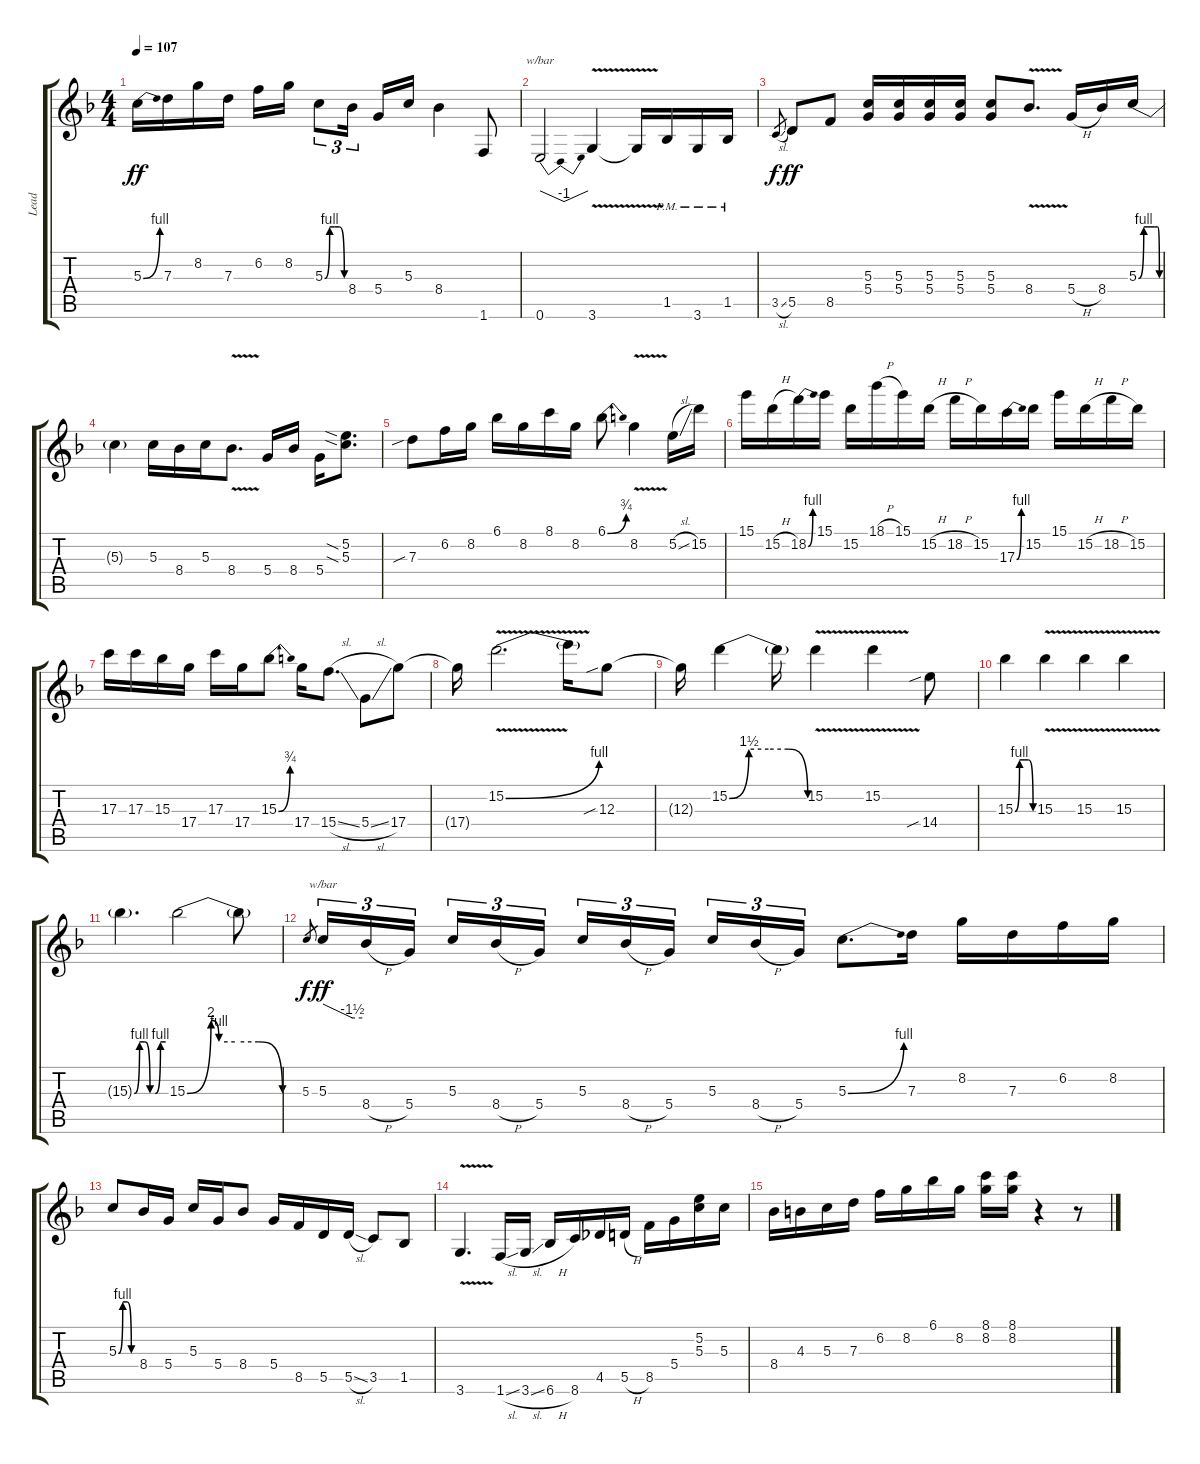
\track ("Lead" "Lead") {instrument distortionguitar}
\staff {score tabs}
\tuning (E4 B3 G3 D3 A2 E2) {hide}
\ts (4 4)
\tempo 107
\clef g2
\ks f
5.3{be (bend 0 0 60 4)}.16{dy ff} 7.3.16 8.2.16 7.3.16 6.2.16 8.2.16 5.3{be (custom 0 0 15 4 30 4 45 4 60 0)}.8{tu (3 2)} 8.4.16{tu (3 2)} 5.4.16 5.3.16 8.4.4 1.6.8 |
0.6.2{tbe (dip default 0 0 51 -4 60 0)} 3.6{v}.4 3.6{t}.16 1.5{pm}.16 3.6{pm}.16 1.5{pm}.16 |
3.5{sl}.8{gr dy f} 5.5.8{dy ff} 8.5.8 (5.3 5.4).16 (5.3 5.4).16 (5.3 5.4).16 (5.3 5.4).16 (5.3 5.4).8 8.4{v}.8{d} 5.4{h}.16 8.4.16 5.3{be (custom 0 0 15 4 30 4 45 4 55 4 60 0)}.16 |
5.3{t}.4 5.3.16 8.4.16 5.3.16 8.4{v}.8{d} 5.4.16 8.4.16 5.4.16 (5.2{sia} 5.3{sia}).8{d} |
7.3{sib}.8 6.2.16 8.2.16 6.1.16 8.2.16 8.1.16 8.2.16 6.1{be (bend 0 0 60 3)}.8 8.2{v}.4 5.2{sl}.16 15.2.16 |
15.1.16 15.2{h}.16 18.2{be (bend 0 0 60 4)}.16 15.1.16 15.2.16 18.1{h}.16 15.1.16 15.2{h}.16 18.2{h}.16 15.2.16 17.3{be (bend 0 0 60 4)}.16 15.2.16 15.1.16 15.2{h}.16 18.2{h}.16 15.2.16 |
17.3.16 17.3.16 15.3.16 17.4.16 17.3.16 17.4.16 15.3{be (bend 0 0 60 3)}.8 17.4.16 15.4{sl}.8{d} 5.4{sl}.8 17.4.8 |
17.4{t}.16 15.2{be (bend 0 0 60 4) v}.2{d} 15.2{t}.16 12.3{sib}.8 |
12.3{t}.16 15.2{be (custom 0 0 15 6 30 6 45 6 60 0)}.4 15.2{t}.16 15.2{v}.4 15.2{v}.4 14.4{sib}.8 |
15.3{be (custom 0 0 15 4 30 4 45 4 60 0)}.4 15.3{v}.4 15.3{v}.4 15.3{v}.4 |
15.3{be (custom 0 0 10 4 20 4 30 0 40 0 50 4 60 4) g}.4{d} 15.3{be (custom 0 0 15 8 20 4 30 4 45 4 60 0)}.2 15.3{t}.8 |
5.3.8{gr dy f} 5.3.16{tu (3 2) tbe (custom default 0 0 45 -6 60 -6) dy ff} 8.4{h}.16{tu (3 2)} 5.4.16{tu (3 2)} 5.3.16{tu (3 2)} 8.4{h}.16{tu (3 2)} 5.4.16{tu (3 2)} 5.3.16{tu (3 2)} 8.4{h}.16{tu (3 2)} 5.4.16{tu (3 2)} 5.3.16{tu (3 2)} 8.4{h}.16{tu (3 2)} 5.4.16{tu (3 2)} 5.3{be (bend 0 0 60 4)}.8{d} 7.3.16 8.2.16 7.3.16 6.2.16 8.2.16 |
5.3{be (custom 0 0 15 4 30 4 45 0 60 0)}.8 8.4.16 5.4.16 5.3.16 5.4.16 8.4.8 5.4.16 8.5.16 5.5.16 5.5{sl}.16 3.5.8 1.5.8 |
3.6{v}.4{d} 1.6{sl}.16 3.6{sl}.16 6.6{h}.16 8.6.16 4.5.16 5.5{h}.16 8.5.16 5.4.16 (5.2 5.3).16 5.3.16 |
8.4.16 4.3.16 5.3.16 7.3.16 6.2.16 8.2.16 6.1.16 8.2.16 (8.1 8.2).16 (8.1 8.2).16 r.4 r.8
